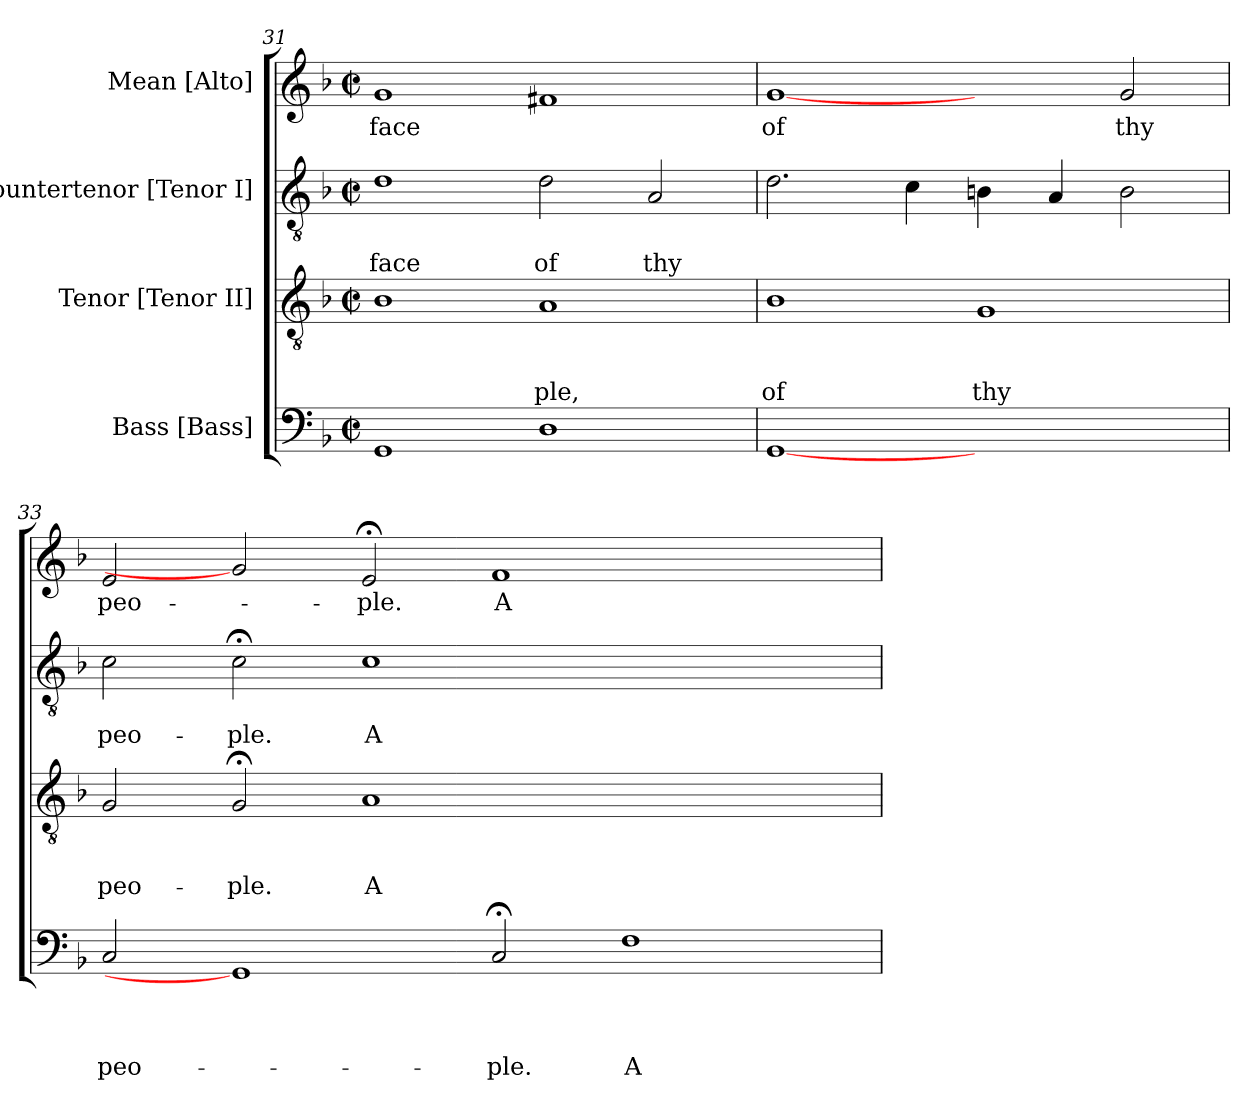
**kern	**text	**text	**text	**text	**kern	**text	**text	**text	**kern	**text	**text	**kern	**text
*part4	*part4	*part4	*part4	*part4	*part3	*part3	*part3	*part3	*part2	*part2	*part2	*part1	*part1
*staff4	*staff4	*staff4	*staff4	*staff4	*staff3	*staff3	*staff3	*staff3	*staff2	*staff2	*staff2	*staff1	*staff1
*I"Bass [Bass]	*	*	*	*	*I"Tenor [Tenor II]	*	*	*	*I"Countertenor [Tenor I]	*	*	*I"Mean [Alto]	*
*clefF4	*	*	*	*	*clefGv2	*	*	*	*clefGv2	*	*	*clefG2	*
*k[b-]	*	*	*	*	*k[b-]	*	*	*	*k[b-]	*	*	*k[b-]	*
*F:	*	*	*	*	*F:	*	*	*	*F:	*	*	*F:	*
*M2/2	*	*	*	*	*M2/2	*	*	*	*M2/2	*	*	*M2/2	*
*met(c|)	*	*	*	*	*met(c|)	*	*	*	*met(c|)	*	*	*met(c|)	*
=31	=31	=31	=31	=31	=31	=31	=31	=31	=31	=31	=31	=31	=31
!	!	!	!	!	!	!	!	!	!	!	!LO:LY:b	!	!LO:LY:b
1GG	.	.	.	.	1B-	.	.	.	1d	.	face	1g	face
!	!	!	!	!	!	!	!	!LO:LY:b	!	!	!LO:LY:b	!	!
1D	.	.	.	.	1A	.	.	-ple,	2d\	.	of	1f#X	.
!	!	!	!	!	!	!	!	!	!	!	!LO:LY:b	!	!
.	.	.	.	.	.	.	.	.	2A/	.	thy	.	.
!!LO:PB:g=z
=32	=32	=32	=32	=32	=32	=32	=32	=32	=32	=32	=32	=32	=32
!	!	!	!	!	!	!	!	!LO:LY:b	!	!	!	!	!LO:LY:b
[1GG	.	.	.	.	1B-	.	.	of	2.d\	.	.	[1g	of
.	.	.	.	.	.	.	.	.	4c\	.	.	.	.
!	!	!	!	!	!	!	!	!LO:LY:b	!	!	!	!	!
1ryy	.	.	.	.	1G	.	.	thy	4Bn\	.	.	2ryy	.
.	.	.	.	.	.	.	.	.	4A/	.	.	.	.
!	!	!	!	!	!	!	!	!	!	!	!	!	!LO:LY:b
.	.	.	.	.	.	.	.	.	2B\	.	.	2g/	thy
=33	=33	=33	=33	=33	=33	=33	=33	=33	=33	=33	=33	=33	=33
!	!	!	!	!LO:LY:b	!	!	!	!LO:LY:b	!	!	!LO:LY:b	!	!LO:LY:b
2C/	.	.	.	peo-	2G/	.	.	peo-	2c\	.	peo-	2e/	peo-
!	!	!	!	!	!	!	!	!LO:LY:b	!	!	!LO:LY:b	!	!
1GG]	.	.	.	.	2G;</	.	.	-ple.	2c;<\	.	-ple.	2g]	.
!	!	!	!	!	!	!	!	!LO:LY:b	!	!	!LO:LY:b	!	!LO:LY:b
.	.	.	.	.	1A	.	.	A	1c	.	A	2e;</	-ple.
!	!	!	!	!LO:LY:b	!	!	!	!	!	!	!	!	!LO:LY:b
2C;</	.	.	.	-ple.	.	.	.	.	.	.	.	1f	A
!	!	!	!	!LO:LY:b	!	!	!	!	!	!	!	!	!
1F	.	.	.	A	1ryy	.	.	.	1ryy	.	.	.	.
.	.	.	.	.	.	.	.	.	.	.	.	2ryy	.
=	=	=	=	=	=	=	=	=	=	=	=	=	=
*-	*-	*-	*-	*-	*-	*-	*-	*-	*-	*-	*-	*-	*-
